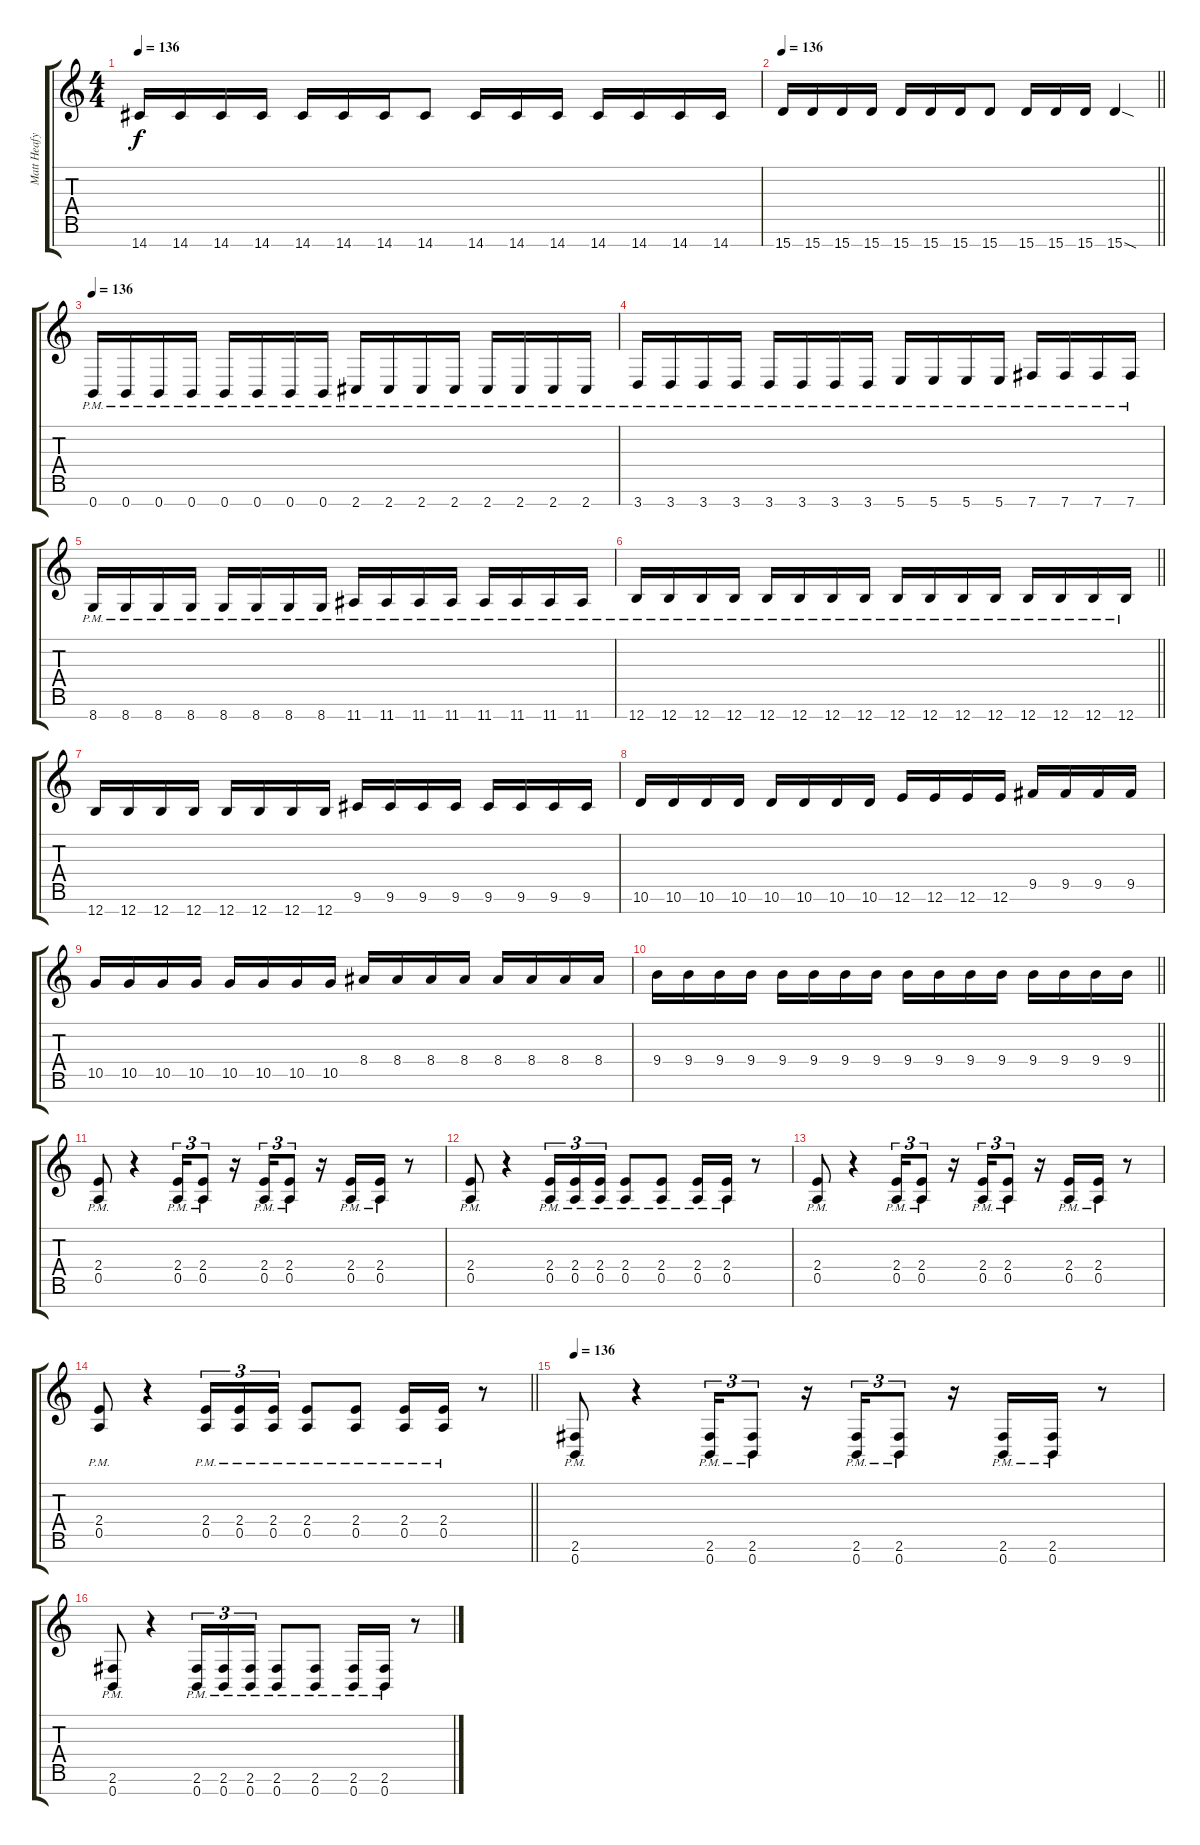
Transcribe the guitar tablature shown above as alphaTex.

\track ("Matt Heafy" "Matt Heafy") {instrument distortionguitar}
\staff {score tabs}
\tuning (E4 B3 G3 D3 A2 E2 B1) {hide}
\ts (4 4)
\tempo 136
\clef g2
\ks c
14.7.16{dy f} 14.7.16 14.7.16 14.7.16 14.7.16 14.7.16 14.7.16 14.7.8 14.7.16 14.7.16 14.7.16 14.7.16 14.7.16 14.7.16 14.7.16 |
\tempo 136
\barLineRight lightlight
15.7.16 15.7.16 15.7.16 15.7.16 15.7.16 15.7.16 15.7.16 15.7.8 15.7.16 15.7.16 15.7.16 15.7{sod}.4 |
\tempo 136
0.7{pm}.16 0.7{pm}.16 0.7{pm}.16 0.7{pm}.16 0.7{pm}.16 0.7{pm}.16 0.7{pm}.16 0.7{pm}.16 2.7{pm}.16 2.7{pm}.16 2.7{pm}.16 2.7{pm}.16 2.7{pm}.16 2.7{pm}.16 2.7{pm}.16 2.7{pm}.16 |
3.7{pm}.16 3.7{pm}.16 3.7{pm}.16 3.7{pm}.16 3.7{pm}.16 3.7{pm}.16 3.7{pm}.16 3.7{pm}.16 5.7{pm}.16 5.7{pm}.16 5.7{pm}.16 5.7{pm}.16 7.7{pm}.16 7.7{pm}.16 7.7{pm}.16 7.7{pm}.16 |
8.7{pm}.16 8.7{pm}.16 8.7{pm}.16 8.7{pm}.16 8.7{pm}.16 8.7{pm}.16 8.7{pm}.16 8.7{pm}.16 11.7{pm}.16 11.7{pm}.16 11.7{pm}.16 11.7{pm}.16 11.7{pm}.16 11.7{pm}.16 11.7{pm}.16 11.7{pm}.16 |
\barLineRight lightlight
12.7{pm}.16 12.7{pm}.16 12.7{pm}.16 12.7{pm}.16 12.7{pm}.16 12.7{pm}.16 12.7{pm}.16 12.7{pm}.16 12.7{pm}.16 12.7{pm}.16 12.7{pm}.16 12.7{pm}.16 12.7{pm}.16 12.7{pm}.16 12.7{pm}.16 12.7{pm}.16 |
12.7.16 12.7.16 12.7.16 12.7.16 12.7.16 12.7.16 12.7.16 12.7.16 9.6.16 9.6.16 9.6.16 9.6.16 9.6.16 9.6.16 9.6.16 9.6.16 |
10.6.16 10.6.16 10.6.16 10.6.16 10.6.16 10.6.16 10.6.16 10.6.16 12.6.16 12.6.16 12.6.16 12.6.16 9.5.16 9.5.16 9.5.16 9.5.16 |
10.5.16 10.5.16 10.5.16 10.5.16 10.5.16 10.5.16 10.5.16 10.5.16 8.4.16 8.4.16 8.4.16 8.4.16 8.4.16 8.4.16 8.4.16 8.4.16 |
\barLineRight lightlight
9.4.16 9.4.16 9.4.16 9.4.16 9.4.16 9.4.16 9.4.16 9.4.16 9.4.16 9.4.16 9.4.16 9.4.16 9.4.16 9.4.16 9.4.16 9.4.16 |
(2.4{pm} 0.5{pm}).8 r.4 (2.4{pm} 0.5{pm}).16{tu (3 2)} (2.4{pm} 0.5{pm}).8{tu (3 2)} r.16 (2.4{pm} 0.5{pm}).16{tu (3 2)} (2.4{pm} 0.5{pm}).8{tu (3 2)} r.16 (2.4{pm} 0.5{pm}).16 (2.4{pm} 0.5{pm}).16 r.8 |
(2.4{pm} 0.5{pm}).8 r.4 (2.4{pm} 0.5{pm}).16{tu (3 2)} (2.4{pm} 0.5{pm}).16{tu (3 2)} (2.4{pm} 0.5{pm}).16{tu (3 2)} (2.4{pm} 0.5{pm}).8 (2.4{pm} 0.5{pm}).8 (2.4{pm} 0.5{pm}).16 (2.4{pm} 0.5{pm}).16 r.8 |
(2.4{pm} 0.5{pm}).8 r.4 (2.4{pm} 0.5{pm}).16{tu (3 2)} (2.4{pm} 0.5{pm}).8{tu (3 2)} r.16 (2.4{pm} 0.5{pm}).16{tu (3 2)} (2.4{pm} 0.5{pm}).8{tu (3 2)} r.16 (2.4{pm} 0.5{pm}).16 (2.4{pm} 0.5{pm}).16 r.8 |
\barLineRight lightlight
(2.4{pm} 0.5{pm}).8 r.4 (2.4{pm} 0.5{pm}).16{tu (3 2)} (2.4{pm} 0.5{pm}).16{tu (3 2)} (2.4{pm} 0.5{pm}).16{tu (3 2)} (2.4{pm} 0.5{pm}).8 (2.4{pm} 0.5{pm}).8 (2.4{pm} 0.5{pm}).16 (2.4{pm} 0.5{pm}).16 r.8 |
\tempo 136
(2.6{pm} 0.7{pm}).8 r.4 (2.6{pm} 0.7{pm}).16{tu (3 2)} (2.6{pm} 0.7{pm}).8{tu (3 2)} r.16 (2.6{pm} 0.7{pm}).16{tu (3 2)} (2.6{pm} 0.7{pm}).8{tu (3 2)} r.16 (2.6{pm} 0.7{pm}).16 (2.6{pm} 0.7{pm}).16 r.8 |
(2.6{pm} 0.7{pm}).8 r.4 (2.6{pm} 0.7{pm}).16{tu (3 2)} (2.6{pm} 0.7{pm}).16{tu (3 2)} (2.6{pm} 0.7{pm}).16{tu (3 2)} (2.6{pm} 0.7{pm}).8 (2.6{pm} 0.7{pm}).8 (2.6{pm} 0.7{pm}).16 (2.6{pm} 0.7{pm}).16 r.8
